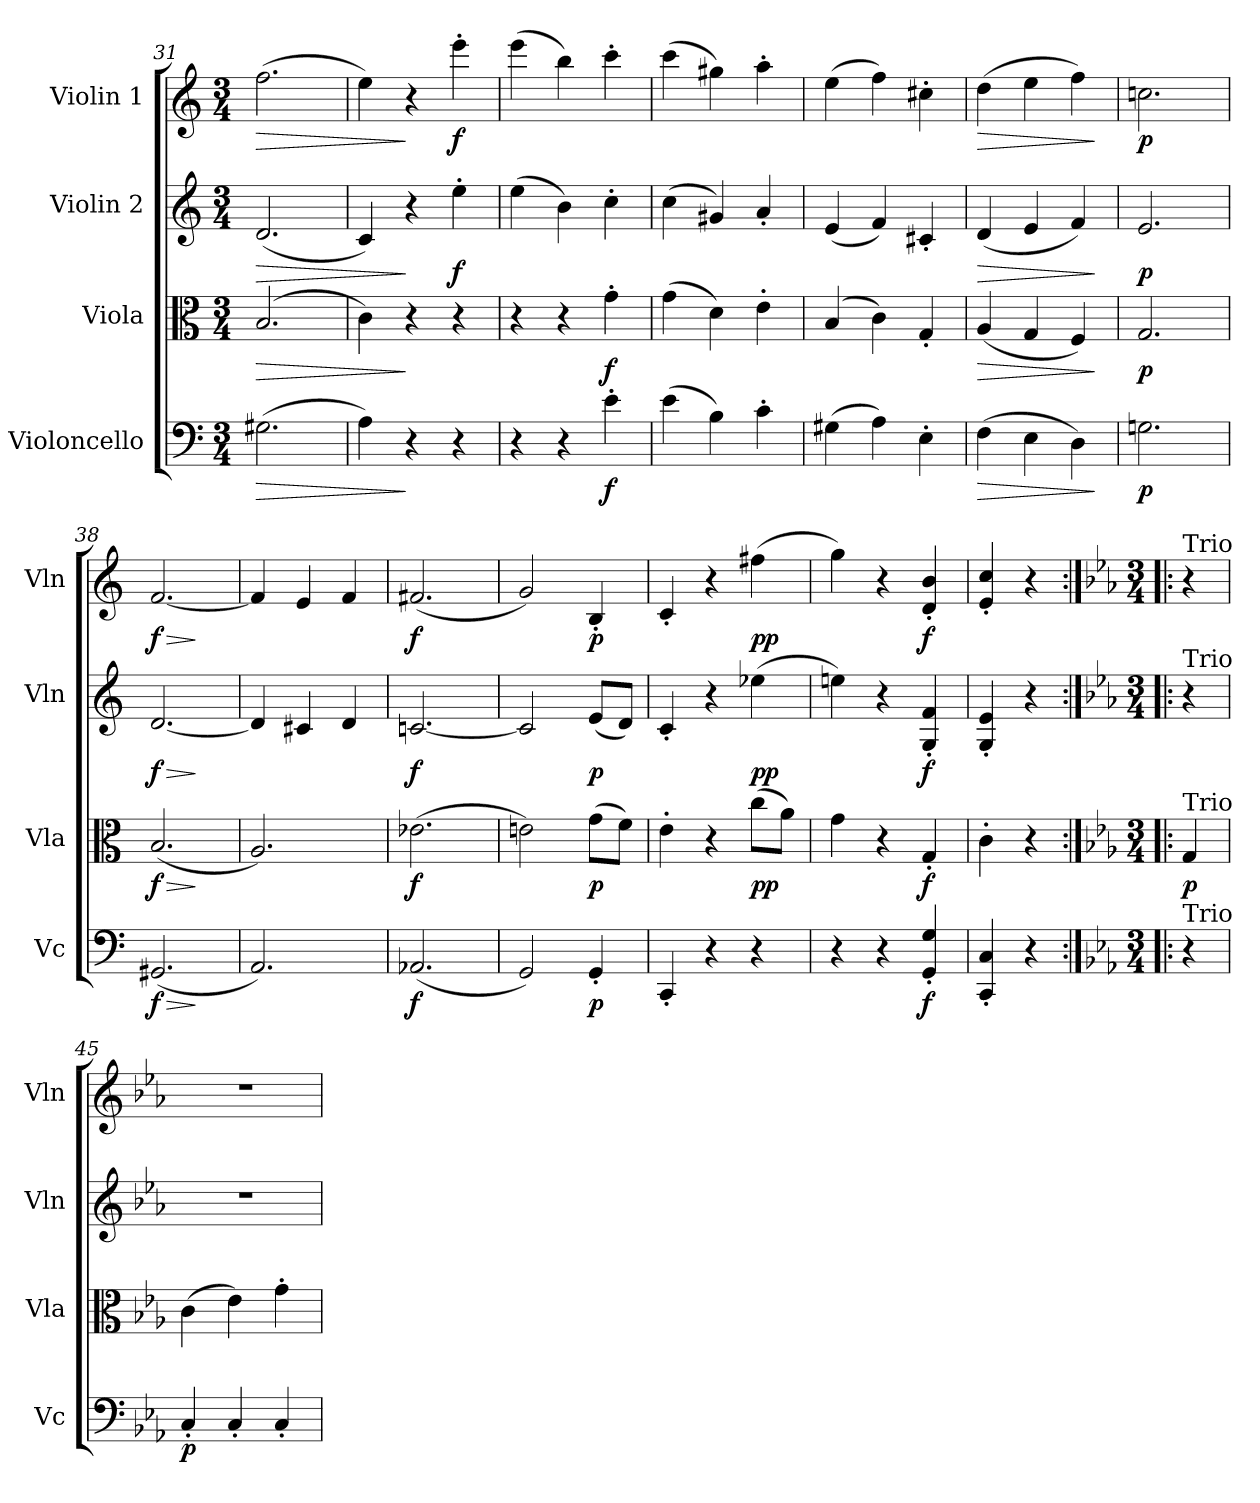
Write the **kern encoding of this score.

**kern	**dynam	**kern	**dynam	**kern	**dynam	**kern	**dynam
*part4	*part4	*part3	*part3	*part2	*part2	*part1	*part1
*staff4	*staff4	*staff3	*staff3	*staff2	*staff2	*staff1	*staff1
*I"Violoncello	*	*I"Viola	*	*I"Violin 2	*	*I"Violin 1	*
*I'Vc	*	*I'Vla	*	*I'Vln	*	*I'Vln	*
*clefF4	*	*clefC3	*	*clefG2	*	*clefG2	*
*k[]	*	*k[]	*	*k[]	*	*k[]	*
*M3/4	*	*M3/4	*	*M3/4	*	*M3/4	*
=31	=31	=31	=31	=31	=31	=31	=31
!	!LO:HP:b	!	!LO:HP:b	!	!LO:HP:b	!	!LO:HP:b
(2.G#X\	>	(2.B/	>	(2.d/	>	(2.ff\	>
=32	=32	=32	=32	=32	=32	=32	=32
4A\)	.	4c\)	.	4c/)	.	4ee\)	.
4r	]	4r	]	4r	]	4r	]
!	!	!	!	!	!LO:DY:b	!	!LO:DY:b
4r	.	4r	.	4ee'\	f	4eee'\	f
=33	=33	=33	=33	=33	=33	=33	=33
4r	.	4r	.	(4ee\	.	(4eee\	.
4r	.	4r	.	4b\)	.	4bb\)	.
!	!LO:DY:b	!	!LO:DY:b	!	!	!	!
4e'\	f	4g'\	f	4cc'\	.	4ccc'\	.
=34	=34	=34	=34	=34	=34	=34	=34
(4e\	.	(4g\	.	(4cc\	.	(4ccc\	.
4B\)	.	4d\)	.	4g#X/)	.	4gg#X\)	.
4c'\	.	4e'\	.	4a'/	.	4aa'\	.
!!LO:PB:g=z
=35	=35	=35	=35	=35	=35	=35	=35
(4G#X\	.	(4B/	.	(4e/	.	(4ee\	.
4A\)	.	4c\)	.	4f/)	.	4ff\)	.
4E'\	.	4G'/	.	4c#X'/	.	4cc#X'\	.
=36	=36	=36	=36	=36	=36	=36	=36
!	!LO:HP:b	!	!LO:HP:b	!	!LO:HP:b	!	!LO:HP:b
(4F\	>	(4A/	>	(4d/	>	(4dd\	>
4E\	.	4G/	.	4e/	.	4ee\	.
4D\)	.	4F/)	.	4f/)	.	4ff\)	.
.	]	.	]	.	]	.	]
=37	=37	=37	=37	=37	=37	=37	=37
!	!LO:DY:b	!	!LO:DY:b	!	!LO:DY:b	!	!LO:DY:b
2.Gn\	p	2.G/	p	2.e/	p	2.ccn\	p
=38	=38	=38	=38	=38	=38	=38	=38
!	!LO:HP:b	!	!LO:HP:b	!	!LO:HP:b	!	!LO:HP:b
!	!LO:DY:n=1:b	!	!LO:DY:n=1:b	!	!LO:DY:n=1:b	!	!LO:DY:n=1:b
(2.GG#X/	> f	(2.B/	> f	[2.d/	> f	[2.f/	> f
.	]	.	]	.	]	.	]
=39	=39	=39	=39	=39	=39	=39	=39
2.AA/)	.	2.A/)	.	4d/]	.	4f/]	.
.	.	.	.	4c#X/	.	4e/	.
.	.	.	.	4d/	.	4f/	.
=40	=40	=40	=40	=40	=40	=40	=40
!	!LO:DY:b	!	!LO:DY:b	!	!LO:DY:b	!	!LO:DY:b
(2.AA-X/	f	(2.e-X\	f	[2.cn/	f	(2.f#X/	f
=41	=41	=41	=41	=41	=41	=41	=41
2GG/)	.	2en\)	.	2c/]	.	2g/)	.
!	!LO:DY:b	!	!LO:DY:b	!	!LO:DY:b	!	!LO:DY:b
4GG'/	p	(8g\L	p	(8e/L	p	4B'/	p
.	.	8f\J)	.	8d/J)	.	.	.
=42	=42	=42	=42	=42	=42	=42	=42
4CC'/	.	4e'\	.	4c'/	.	4c'/	.
4r	.	4r	.	4r	.	4r	.
!	!	!	!LO:DY:b	!	!LO:DY:b	!	!LO:DY:b
4r	.	(8cc\L	pp	(4ee-X\	pp	(4ff#X\	pp
.	.	8a\J)	.	.	.	.	.
=43	=43	=43	=43	=43	=43	=43	=43
4r	.	4g\	.	4een\)	.	4gg\)	.
4r	.	4r	.	4r	.	4r	.
!	!LO:DY:b	!	!LO:DY:b	!	!LO:DY:b	!	!LO:DY:b
4GG/' 4G/'	f	4G'/	f	4G/' 4f/'	f	4d/' 4b/'	f
=43X2	=43X2	=43X2	=43X2	=43X2	=43X2	=43X2	=43X2
4CC/' 4C/'	.	4c'\	.	4G/' 4e/'	.	4e/' 4cc/'	.
4r	.	4r	.	4r	.	4r	.
!!LO:LB:g=z
=44:|!|:	=44:|!|:	=44:|!|:	=44:|!|:	=44:|!|:	=44:|!|:	=44:|!|:	=44:|!|:
*k[b-e-a-]	*	*k[b-e-a-]	*	*k[b-e-a-]	*	*k[b-e-a-]	*
*M3/4	*	*M3/4	*	*M3/4	*	*M3/4	*
!	!	!	!	!	!	!LO:TX:a:t=Trio	!
!	!	!	!	!LO:TX:a:t=Trio	!	!	!
!	!	!LO:TX:a:t=Trio	!	!	!	!	!
!LO:TX:a:t=Trio	!	!	!	!	!	!	!
!	!	!	!LO:DY:b	!	!	!	!
4r	.	4G/	p	4r	.	4r	.
=45	=45	=45	=45	=45	=45	=45	=45
!	!LO:DY:b	!	!	!	!	!	!
4C'/	p	(4c\	.	2.r	.	2.r	.
4C'/	.	4e-\)	.	.	.	.	.
4C'/	.	4g'\	.	.	.	.	.
=	=	=	=	=	=	=	=
*-	*-	*-	*-	*-	*-	*-	*-
